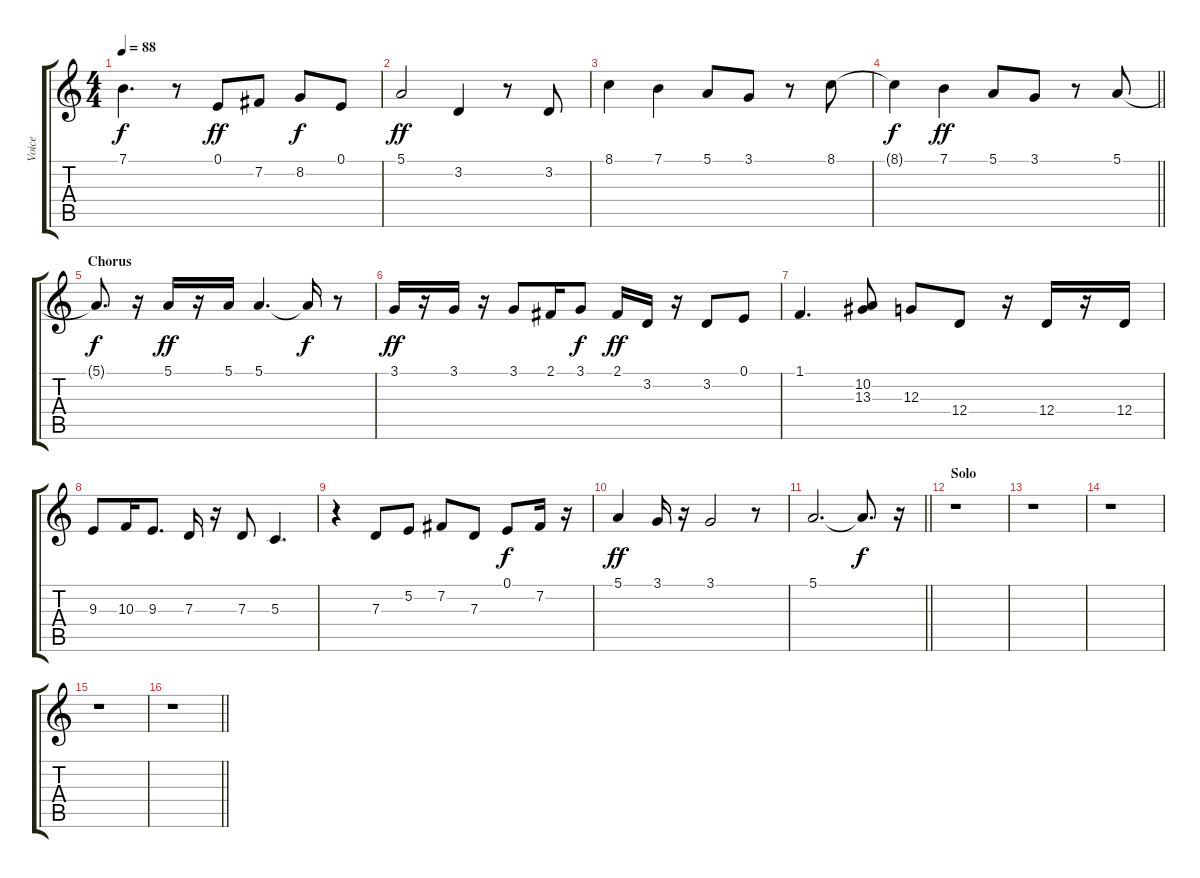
\track ("Voice" "Voice") {instrument electricgrandpiano}
\staff {score tabs}
\tuning (E4 B3 G3 D3 A2 E2) {hide}
\ts (4 4)
\tempo 88
\clef g2
\ks c
7.1{t}.4{d dy f} r.8 0.1.8{dy ff} 7.2.8 8.2.8{dy f} 0.1.8 |
5.1.2{dy ff} 3.2.4 r.8 3.2.8 |
8.1.4 7.1.4 5.1.8 3.1.8 r.8 8.1.8 |
\barLineRight lightlight
8.1{t}.4{dy f} 7.1.4{dy ff} 5.1.8 3.1.8 r.8 5.1.8 |
\section ("" "Chorus")
5.1{t}.8{d dy f} r.16 5.1.16{dy ff} r.16 5.1.16 5.1.4{d} 5.1{t}.16{dy f} r.8 |
3.1.16{dy ff} r.16 3.1.16 r.16 3.1.8 2.1.16 3.1.8{dy f} 2.1.16{dy ff} 3.2.16 r.16 3.2.8 0.1.8 |
1.1.4{d} (10.2 13.3).8 12.3.8 12.4.8 r.16 12.4.16 r.16 12.4.16 |
9.3.8 10.3.16 9.3.8{d} 7.3.16 r.16 7.3.8 5.3.4{d} |
r.4 7.3.8 5.2.8 7.2.8 7.3.8 0.1.8{dy f} 7.2.16 r.16 |
5.1.4{dy ff} 3.1.16 r.16 3.1.2 r.8 |
\barLineRight lightlight
5.1.2{d} 5.1{t}.8{d dy f} r.16 |
\section ("" "Solo")
r.1 |
r.1 |
r.1 |
r.1 |
\barLineRight lightlight
r.1
